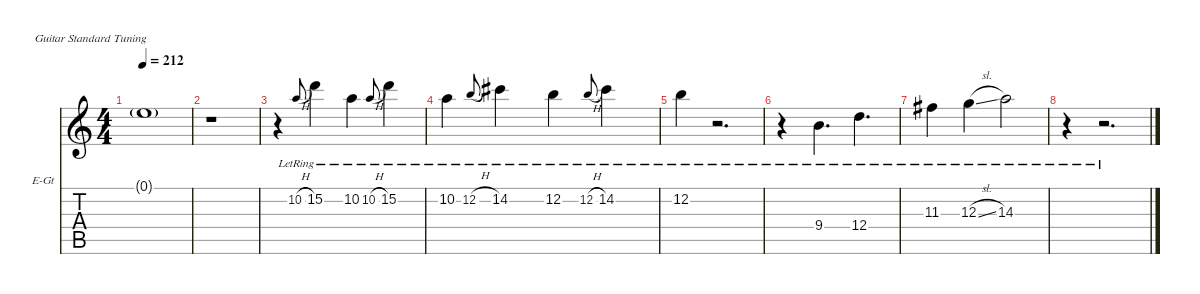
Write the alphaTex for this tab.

\hideDynamics
\bracketExtendMode nobrackets
\firstSystemTrackNameOrientation horizontal
\otherSystemsTrackNameOrientation horizontal
\track ("James Hetfield" "E-Gt") {instrument distortionguitar}
\staff {score tabs}
\tuning (E4 B3 G3 D3 A2 E2)
\ts (4 4)
\tempo 212
\clef g2
\ks c
0.1{g}.1{dy pp} |
r.1 |
r.4 10.2{h lr}.8{gr onbeat dy p} 15.2{lr}.4{dy mp} 10.2{lr}.4 10.2{h lr}.8{gr onbeat dy p} 15.2{lr}.4{dy mp} |
10.2{lr}.4 12.2{h lr}.8{gr onbeat dy p} 14.2{lr acc #}.4{dy mp} 12.2{lr}.4 12.2{h lr}.8{gr onbeat dy p} 14.2{lr acc #}.4{dy mp} |
12.2{lr}.4 r.2{d} |
r.4 9.4{lr}.4{d} 12.4{lr}.4{d} |
11.3{lr acc #}.4 12.3{sl lr}.4 14.3{lr}.2 |
r.4 r.2{d}
